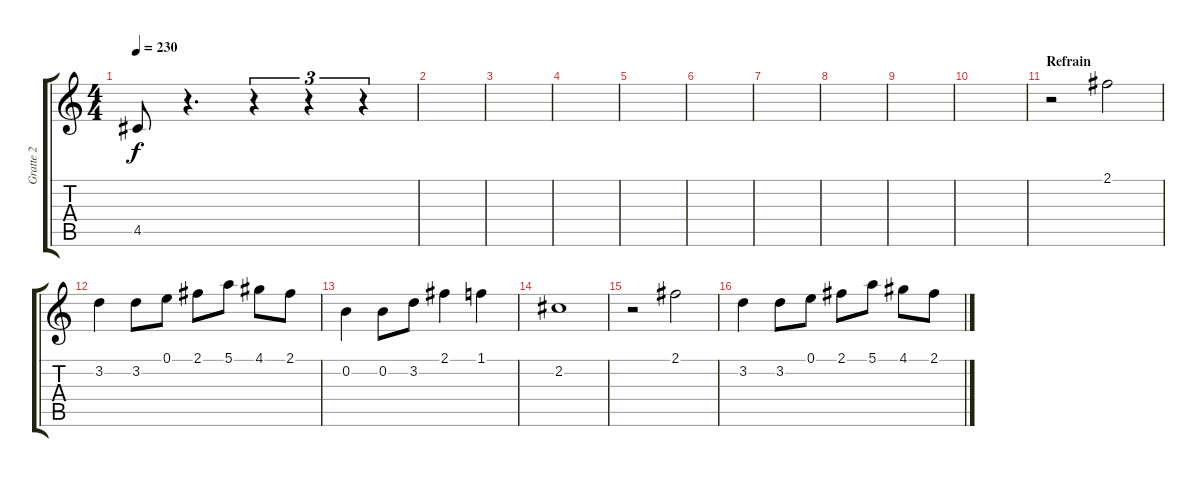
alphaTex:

\track ("Gratte 2" "Gratte 2") {instrument overdrivenguitar}
\staff {score tabs}
\tuning (E4 B3 G3 D3 A2 E2) {hide}
\ts (4 4)
\tempo 230
\clef g2
\ks c
4.5.8{dy f} r.4{d} r.4{tu (3 2)} r.4{tu (3 2)} r.4{tu (3 2)} |
|
|
|
|
|
|
|
|
|
\section ("" "Refrain")
r.2 2.1.2 |
3.2.4 3.2.8 0.1.8 2.1.8 5.1.8 4.1.8 2.1.8 |
0.2.4 0.2.8 3.2.8 2.1.4 1.1.4 |
2.2.1 |
r.2 2.1.2 |
3.2.4 3.2.8 0.1.8 2.1.8 5.1.8 4.1.8 2.1.8
